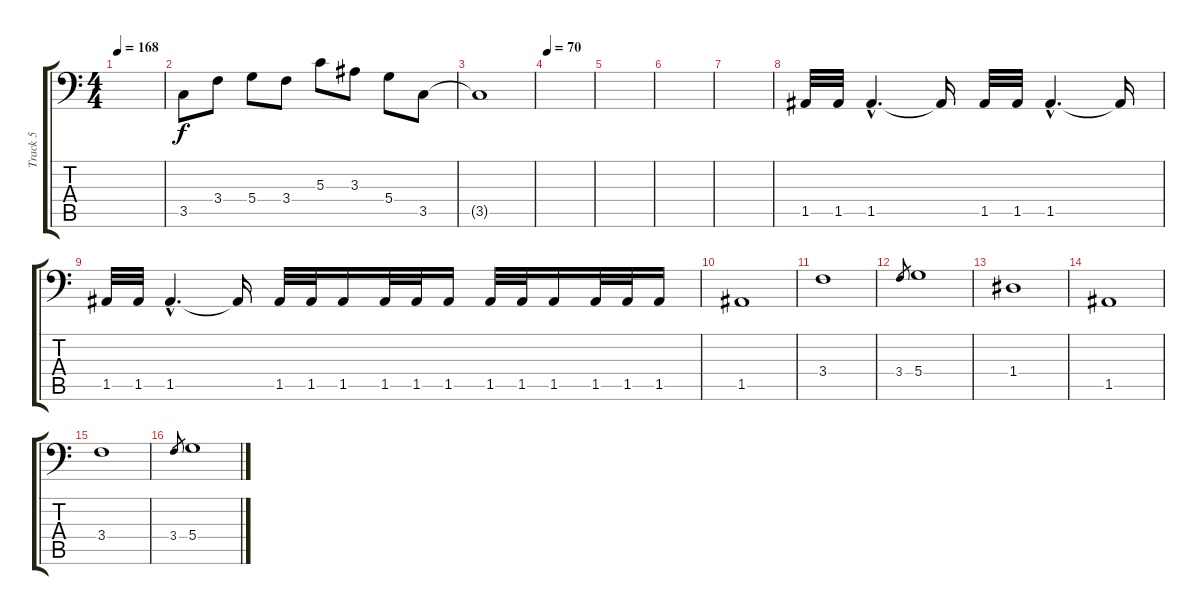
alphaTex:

\track ("Track 5" "Track 5") {instrument electricbassfinger}
\staff {score tabs}
\tuning (E3 B2 G2 D2 A1 E1) {hide}
\ts (4 4)
\tempo 168
\clef f4
\ks c
|
3.5.8 3.4.8 5.4.8 3.4.8 5.3.8 3.3.8 5.4.8 3.5.8 |
3.5{t}.1 |
\tempo 70
|
|
|
|
1.5.32 1.5.32 1.5{hac}.4{d} 1.5{t}.16 1.5.32 1.5.32 1.5{hac}.4{d} 1.5{t}.16 |
1.5.32 1.5.32 1.5{hac}.4{d} 1.5{t}.16 1.5.32 1.5.32 1.5.16 1.5.32 1.5.32 1.5.16 1.5.32 1.5.32 1.5.16 1.5.32 1.5.32 1.5.16 |
1.5.1 |
3.4.1 |
3.4.8{gr} 5.4.1 |
1.4.1 |
1.5.1 |
3.4.1 |
3.4.8{gr} 5.4.1
